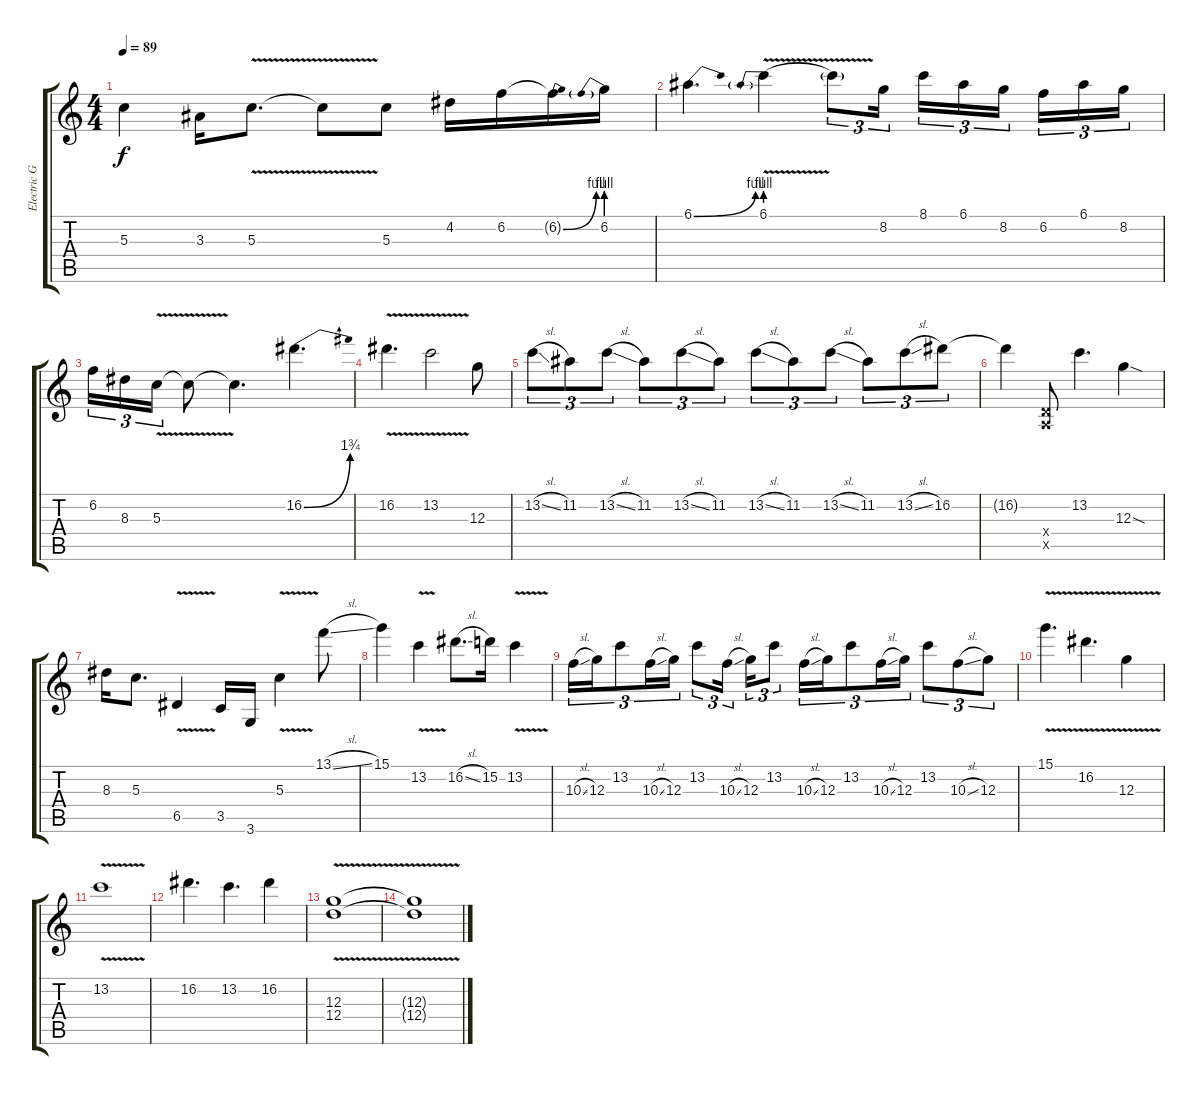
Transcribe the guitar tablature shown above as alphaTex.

\track ("Electric Guitar 2" "Electric G") {instrument overdrivenguitar}
\staff {score tabs}
\tuning (E4 B3 G3 D3 A2 E2) {hide}
\ts (4 4)
\tempo 89
\clef g2
\ks c
5.3{t}.4{dy f} 3.3.16 5.3{v}.8{d} 5.3{t}.8 5.3.8 4.2.16 6.2.16 6.2{be (bend 0 0 60 4) t}.16 6.2{be (prebend 0 4 60 4)}.16 |
6.1{be (bend 0 0 60 4)}.4{d} 6.1{be (prebend 0 4 60 4) v}.4 6.1{t}.8{tu (3 2)} 8.2.16{tu (3 2)} 8.1.16{tu (3 2)} 6.1.16{tu (3 2)} 8.2.16{tu (3 2) beam splitsecondary} 6.2.16{tu (3 2)} 6.1.16{tu (3 2)} 8.2.16{tu (3 2)} |
6.2.16{tu (3 2)} 8.3.16{tu (3 2)} 5.3{v}.16{tu (3 2)} 5.3{t}.8 5.3{t}.4{d} 16.2{be (bend 0 0 60 7)}.4{d} |
16.2{v}.4{d} 13.2{v}.2 12.3.8 |
13.2{sl}.8{tu (3 2)} 11.2.8{tu (3 2)} 13.2{sl}.8{tu (3 2)} 11.2.8{tu (3 2)} 13.2{sl}.8{tu (3 2)} 11.2.8{tu (3 2)} 13.2{sl}.8{tu (3 2)} 11.2.8{tu (3 2)} 13.2{sl}.8{tu (3 2)} 11.2.8{tu (3 2)} 13.2{sl}.8{tu (3 2)} 16.2.8{tu (3 2)} |
16.2{t}.4 (0.4{x} 0.5{x}).8 13.2.4{d} 12.3{sod}.4 |
8.3.16 5.3.8{d} 6.5{v}.4 3.5.16 3.6.16 5.3{v}.4 13.1{sl}.8 |
15.1.4 13.2{v}.4 16.2{sl}.8{d} 15.2.16 13.2{v}.4 |
10.3{sl}.16{tu (3 2)} 12.3.16{tu (3 2)} 13.2.8{tu (3 2)} 10.3{sl}.16{tu (3 2)} 12.3.16{tu (3 2)} 13.2.8{tu (3 2)} 10.3{sl}.16{tu (3 2) beam splitsecondary} 12.3.16{tu (3 2)} 13.2.8{tu (3 2)} 10.3{sl}.16{tu (3 2)} 12.3.16{tu (3 2)} 13.2.8{tu (3 2)} 10.3{sl}.16{tu (3 2)} 12.3.16{tu (3 2)} 13.2.8{tu (3 2)} 10.3{sl}.8{tu (3 2)} 12.3.8{tu (3 2)} |
15.1{v}.4{d} 16.2{v}.4{d} 12.3{v}.4 |
13.2{v}.1 |
16.2.4{d} 13.2.4{d} 16.2.4 |
(12.3{v} 12.4{v}).1 |
(12.3{t} 12.4{t}).1
